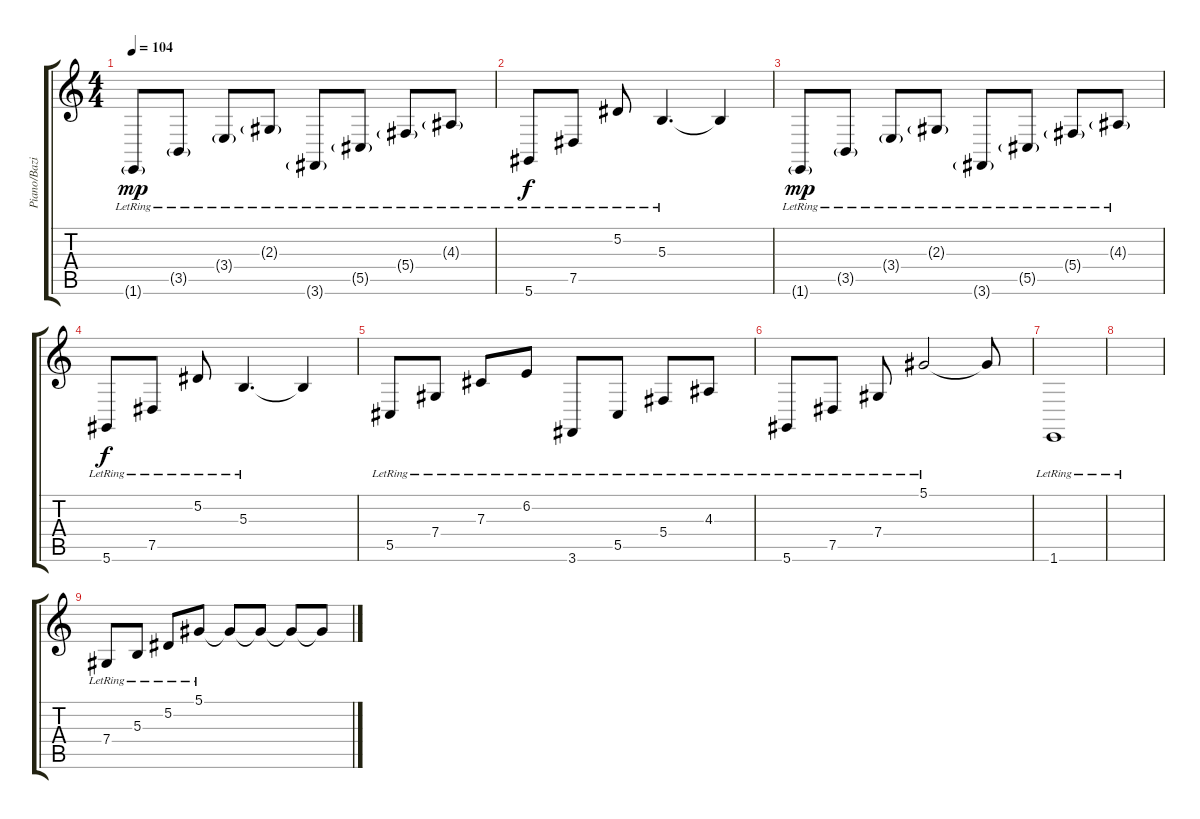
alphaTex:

\track ("Piano/Bazie (Guitarra)" "Piano/Bazi") {instrument acousticgrandpiano}
\staff {score tabs}
\tuning (Eb4 Bb3 Gb3 Db3 Ab2 Eb2) {hide}
\ts (4 4)
\tempo 104
\clef g2
\ks c
1.6{g lr}.8{dy mp} 3.5{g lr}.8 3.4{g lr}.8 2.3{g lr}.8 3.6{g lr}.8 5.5{g lr}.8 5.4{g lr}.8 4.3{g lr}.8 |
5.6{lr}.8{dy f} 7.5{lr}.8 5.2{lr}.8 5.3{lr}.4{d} 5.3{t}.4 |
1.6{g lr}.8{dy mp} 3.5{g lr}.8 3.4{g lr}.8 2.3{g lr}.8 3.6{g lr}.8 5.5{g lr}.8 5.4{g lr}.8 4.3{g lr}.8 |
5.6{lr}.8{dy f} 7.5{lr}.8 5.2{lr}.8 5.3{lr}.4{d} 5.3{t}.4 |
5.5{lr}.8 7.4{lr}.8 7.3{lr}.8 6.2{lr}.8 3.6{lr}.8 5.5{lr}.8 5.4{lr}.8 4.3{lr}.8 |
5.6{lr}.8 7.5{lr}.8 7.4{lr}.8 5.1{lr}.2 5.1{t}.8 |
1.6{lr}.1 |
|
7.4{lr}.8 5.3{lr}.8 5.2{lr}.8 5.1{lr}.8 5.1{t}.8 5.1{t}.8 5.1{t}.8 5.1{t}.8
